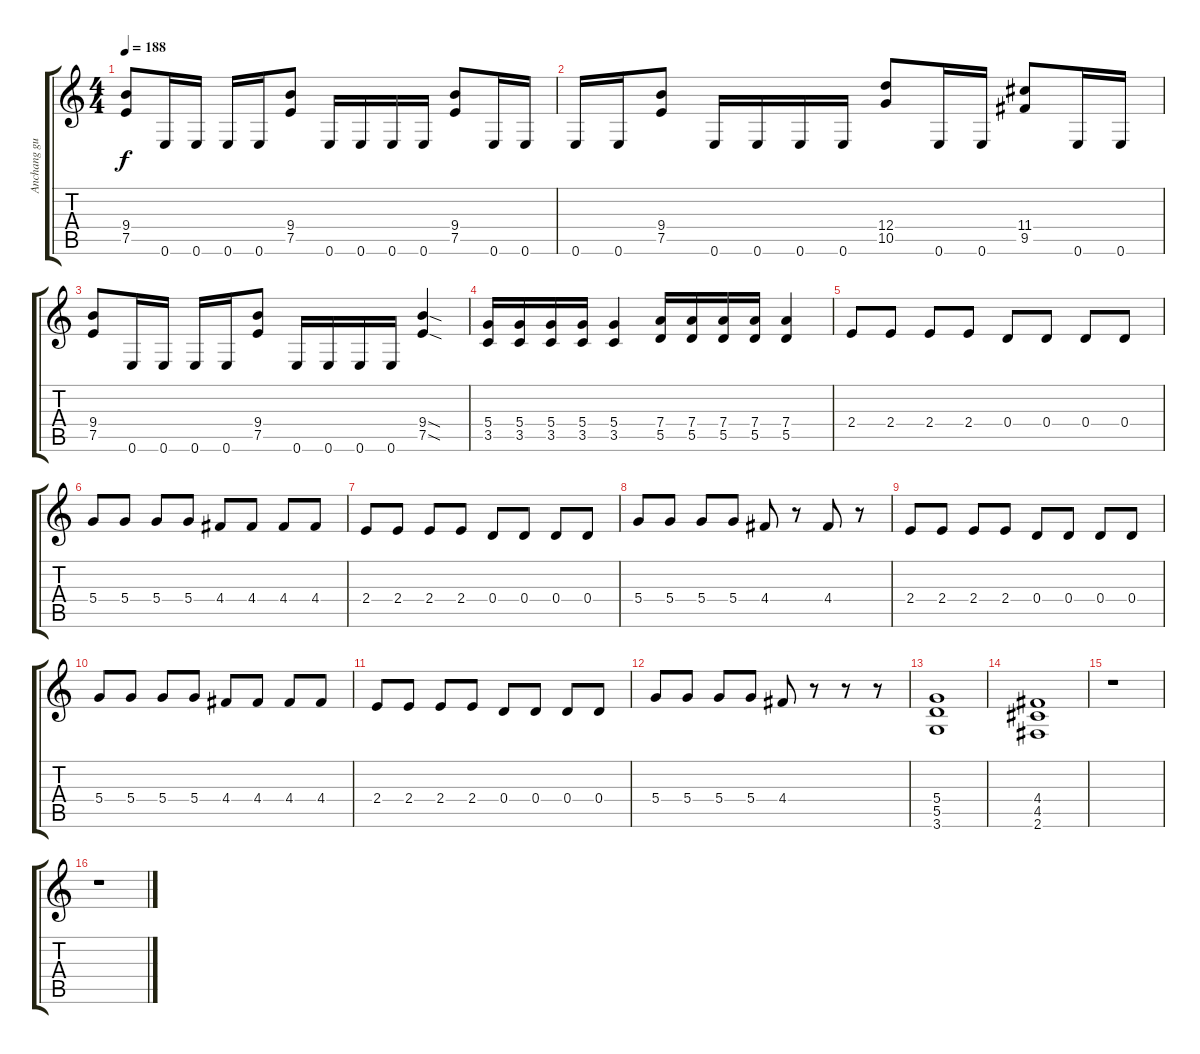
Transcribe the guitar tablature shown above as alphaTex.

\track ("Anchang guitar" "Anchang gu") {instrument distortionguitar}
\staff {score tabs}
\tuning (E4 B3 G3 D3 A2 E2) {hide}
\ts (4 4)
\tempo 188
\clef g2
\ks c
(9.4 7.5).8{dy f} 0.6.16 0.6.16 0.6.16 0.6.16 (9.4 7.5).8 0.6.16 0.6.16 0.6.16 0.6.16 (9.4 7.5).8 0.6.16 0.6.16 |
0.6.16 0.6.16 (9.4 7.5).8 0.6.16 0.6.16 0.6.16 0.6.16 (12.4 10.5).8 0.6.16 0.6.16 (11.4 9.5).8 0.6.16 0.6.16 |
(9.4 7.5).8 0.6.16 0.6.16 0.6.16 0.6.16 (9.4 7.5).8 0.6.16 0.6.16 0.6.16 0.6.16 (9.4{sod} 7.5{sod}).4 |
(5.4 3.5).16 (5.4 3.5).16 (5.4 3.5).16 (5.4 3.5).16 (5.4 3.5).4 (7.4 5.5).16 (7.4 5.5).16 (7.4 5.5).16 (7.4 5.5).16 (7.4 5.5).4 |
2.4.8 2.4.8 2.4.8 2.4.8 0.4.8 0.4.8 0.4.8 0.4.8 |
5.4.8 5.4.8 5.4.8 5.4.8 4.4.8 4.4.8 4.4.8 4.4.8 |
2.4.8 2.4.8 2.4.8 2.4.8 0.4.8 0.4.8 0.4.8 0.4.8 |
5.4.8 5.4.8 5.4.8 5.4.8 4.4.8 r.8 4.4.8 r.8 |
2.4.8 2.4.8 2.4.8 2.4.8 0.4.8 0.4.8 0.4.8 0.4.8 |
5.4.8 5.4.8 5.4.8 5.4.8 4.4.8 4.4.8 4.4.8 4.4.8 |
2.4.8 2.4.8 2.4.8 2.4.8 0.4.8 0.4.8 0.4.8 0.4.8 |
5.4.8 5.4.8 5.4.8 5.4.8 4.4.8 r.8 r.8 r.8 |
(5.4 5.5 3.6).1 |
(4.4 4.5 2.6).1 |
r.1 |
r.1
